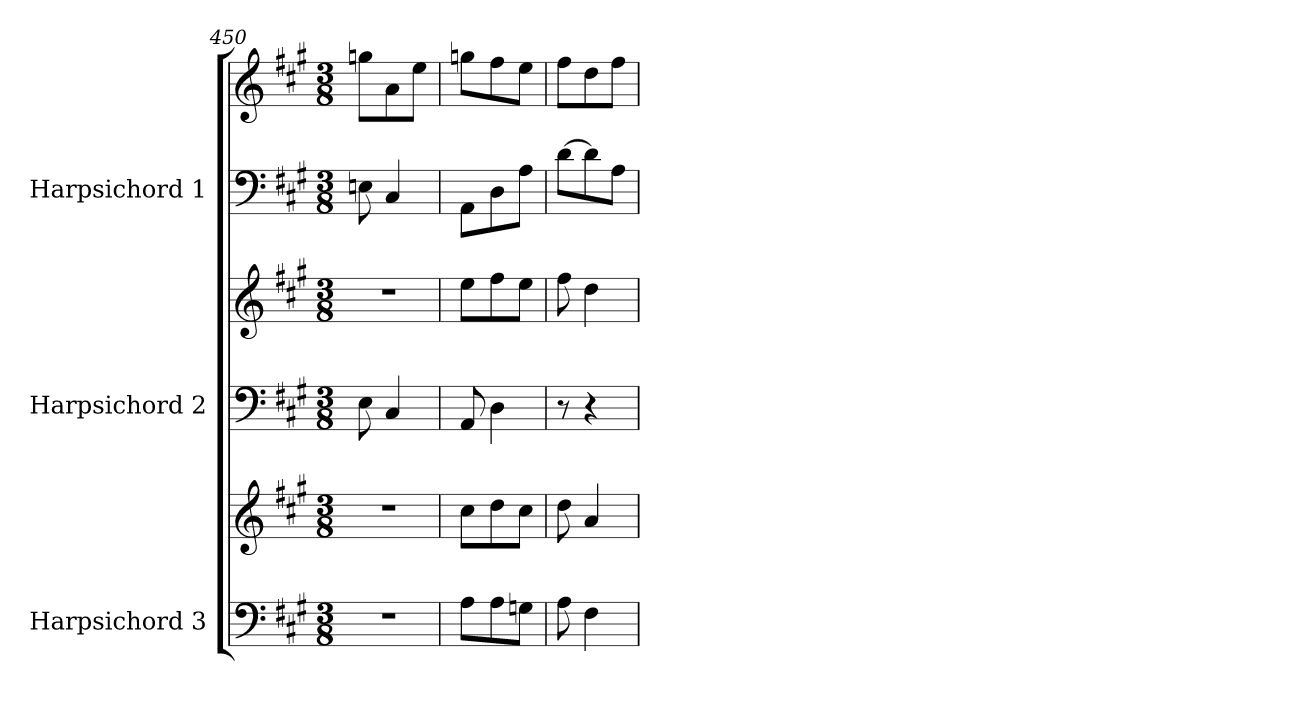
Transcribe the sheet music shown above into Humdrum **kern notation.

**kern	**kern	**kern	**kern	**kern	**kern
*part3	*part3	*part2	*part2	*part1	*part1
*staff6	*staff5	*staff4	*staff3	*staff2	*staff1
*I"Harpsichord 3	*	*I"Harpsichord 2	*	*I"Harpsichord 1	*
*I'Hp	*	*I'Hp	*	*I'Hp	*
*clefF4	*clefG2	*clefF4	*clefG2	*clefF4	*clefG2
*k[f#c#g#]	*k[f#c#g#]	*k[f#c#g#]	*k[f#c#g#]	*k[f#c#g#]	*k[f#c#g#]
*M3/8	*M3/8	*M3/8	*M3/8	*M3/8	*M3/8
=450	=450	=450	=450	=450	=450
4.r	4.r	8E\	4.r	8En\	8ggn\L
.	.	4C#/	.	4C#/	8a\
.	.	.	.	.	8ee\J
=451	=451	=451	=451	=451	=451
8A\L	8cc#\L	8AA/	8ee\L	8AA\L	8ggn\L
8A\	8dd\	4D\	8ff#\	8D\	8ff#\
8Gn\J	8cc#\J	.	8ee\J	8A\J	8ee\J
=452	=452	=452	=452	=452	=452
8A\	8dd\	8r	8ff#\	[8d\L	8ff#\L
4F#\	4a/	4r	4dd\	8d\]	8dd\
.	.	.	.	8A\J	8ff#\J
=	=	=	=	=	=
*-	*-	*-	*-	*-	*-
